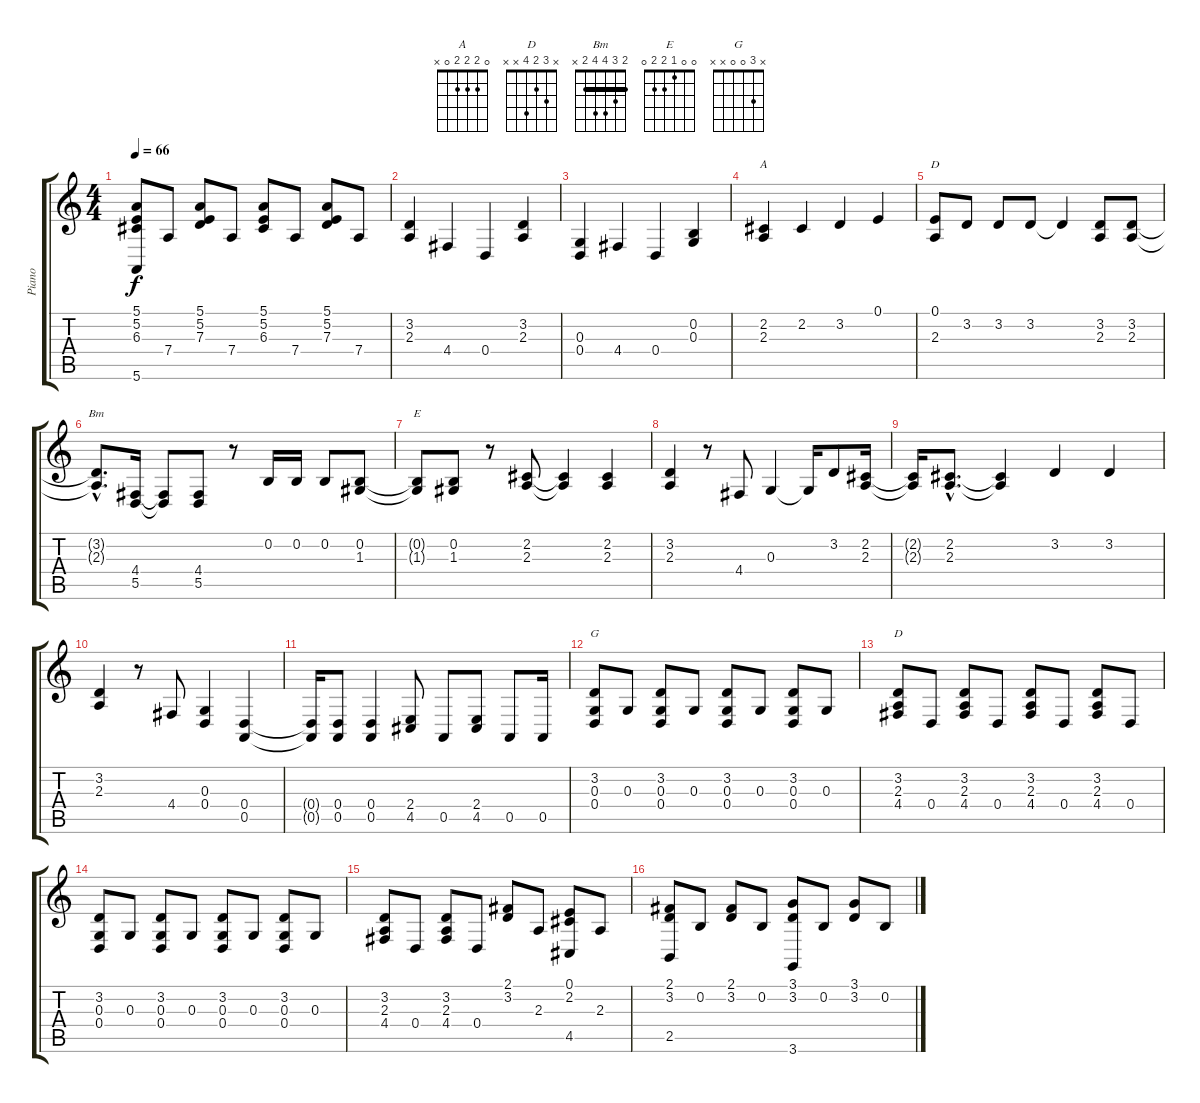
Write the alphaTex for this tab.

\track ("Piano" "Piano") {instrument acousticgrandpiano}
\staff {score tabs}
\tuning (E4 B3 G3 D3 A2 E2) {hide}
\chord ("A" 0 2 2 2 0 x)
\chord ("D" 2 3 2 0 x x) {barre 2}
\chord ("Bm" 2 3 4 4 2 x) {barre 2}
\chord ("E" 0 0 1 2 2 0)
\chord ("G" x 3 0 0 x x)
\chord ("D" x 3 2 4 x x)
\ts (4 4)
\tempo 66
\clef g2
\ks c
(5.1 5.2 6.3 5.6).8{dy f} 7.4.8 (5.1 5.2 7.3).8 7.4.8 (5.1 5.2 6.3).8 7.4.8 (5.1 5.2 7.3).8 7.4.8 |
(3.2 2.3).4 4.4.4 0.4.4 (3.2 2.3).4 |
(0.3 0.4).4 4.4.4 0.4.4 (0.2 0.3).4 |
(2.2 2.3).4{ch "A"} 2.2.4 3.2.4 0.1.4 |
(0.1 2.3).8{ch "D"} 3.2.8 3.2.8 3.2.8 3.2{t}.4 (3.2 2.3).8 (3.2 2.3).8 |
(3.2{hac t} 2.3{hac t}).8{d ch "Bm"} (4.4 5.5).16 (4.4{t} 5.5{t}).8 (4.4 5.5).8 r.8 0.2.16 0.2.16 0.2.8 (0.2 1.3).8 |
(0.2{t} 1.3{t}).8{ch "E"} (0.2 1.3).8 r.8 (2.2 2.3).8 (2.2{t} 2.3{t}).4 (2.2 2.3).4 |
(3.2 2.3).4 r.8 4.4.8 0.3.4 0.3{t}.16 3.2.8 (2.2 2.3).16 |
(2.2{t} 2.3{t}).16 (2.2{hac} 2.3{hac}).8{d} (2.2{t} 2.3{t}).4 3.2.4 3.2.4 |
(3.2 2.3).4 r.8 4.4.8 (0.3 0.4).4 (0.4 0.5).4 |
(0.4{t} 0.5{t}).16 (0.4 0.5).8 (0.4 0.5).4 (2.4 4.5).8 0.5.8 (2.4 4.5).8 0.5.8 0.5.16 |
(3.2 0.3 0.4).8{ch "G"} 0.3.8 (3.2 0.3 0.4).8 0.3.8 (3.2 0.3 0.4).8 0.3.8 (3.2 0.3 0.4).8 0.3.8 |
(3.2 2.3 4.4).8{ch "D"} 0.4.8 (3.2 2.3 4.4).8 0.4.8 (3.2 2.3 4.4).8 0.4.8 (3.2 2.3 4.4).8 0.4.8 |
(3.2 0.3 0.4).8 0.3.8 (3.2 0.3 0.4).8 0.3.8 (3.2 0.3 0.4).8 0.3.8 (3.2 0.3 0.4).8 0.3.8 |
(3.2 2.3 4.4).8 0.4.8 (3.2 2.3 4.4).8 0.4.8 (2.1 3.2).8 2.3.8 (0.1 2.2 4.5).8 2.3.8 |
(2.1 3.2 2.5).8 0.2.8 (2.1 3.2).8 0.2.8 (3.1 3.2 3.6).8 0.2.8 (3.1 3.2).8 0.2.8
